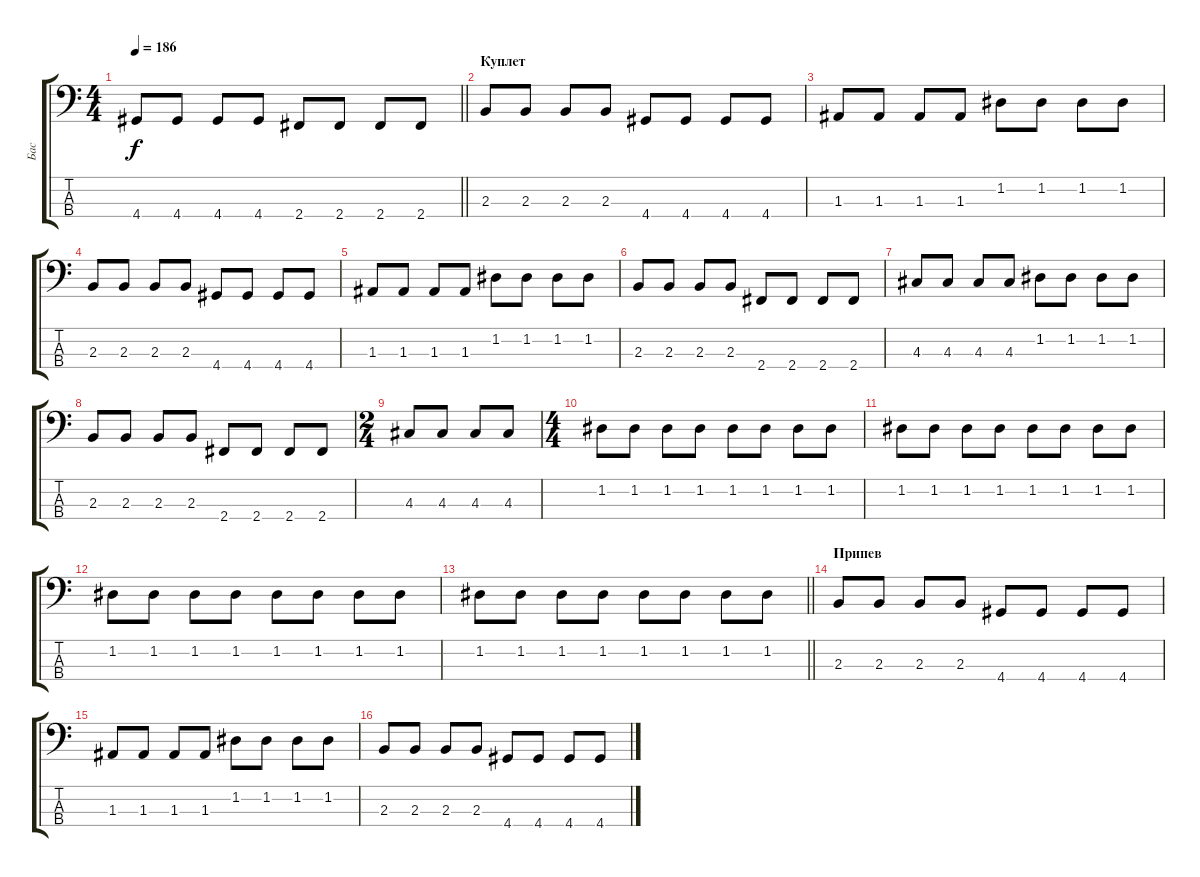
\track ("Бас" "Бас") {instrument electricbasspick}
\staff {score tabs}
\tuning (G2 D2 A1 E1) {hide}
\ts (4 4)
\tempo 186
\clef f4
\barLineRight lightlight
\ks c
4.4.8{dy f} 4.4.8 4.4.8 4.4.8 2.4.8 2.4.8 2.4.8 2.4.8 |
\section ("" "Куплет")
2.3.8 2.3.8 2.3.8 2.3.8 4.4.8 4.4.8 4.4.8 4.4.8 |
1.3.8 1.3.8 1.3.8 1.3.8 1.2.8 1.2.8 1.2.8 1.2.8 |
2.3.8 2.3.8 2.3.8 2.3.8 4.4.8 4.4.8 4.4.8 4.4.8 |
1.3.8 1.3.8 1.3.8 1.3.8 1.2.8 1.2.8 1.2.8 1.2.8 |
2.3.8 2.3.8 2.3.8 2.3.8 2.4.8 2.4.8 2.4.8 2.4.8 |
4.3.8 4.3.8 4.3.8 4.3.8 1.2.8 1.2.8 1.2.8 1.2.8 |
2.3.8 2.3.8 2.3.8 2.3.8 2.4.8 2.4.8 2.4.8 2.4.8 |
\ts (2 4)
4.3.8 4.3.8 4.3.8 4.3.8 |
\ts (4 4)
1.2.8 1.2.8 1.2.8 1.2.8 1.2.8 1.2.8 1.2.8 1.2.8 |
1.2.8 1.2.8 1.2.8 1.2.8 1.2.8 1.2.8 1.2.8 1.2.8 |
1.2.8 1.2.8 1.2.8 1.2.8 1.2.8 1.2.8 1.2.8 1.2.8 |
\barLineRight lightlight
1.2.8 1.2.8 1.2.8 1.2.8 1.2.8 1.2.8 1.2.8 1.2.8 |
\section ("" "Припев")
2.3.8 2.3.8 2.3.8 2.3.8 4.4.8 4.4.8 4.4.8 4.4.8 |
1.3.8 1.3.8 1.3.8 1.3.8 1.2.8 1.2.8 1.2.8 1.2.8 |
2.3.8 2.3.8 2.3.8 2.3.8 4.4.8 4.4.8 4.4.8 4.4.8
